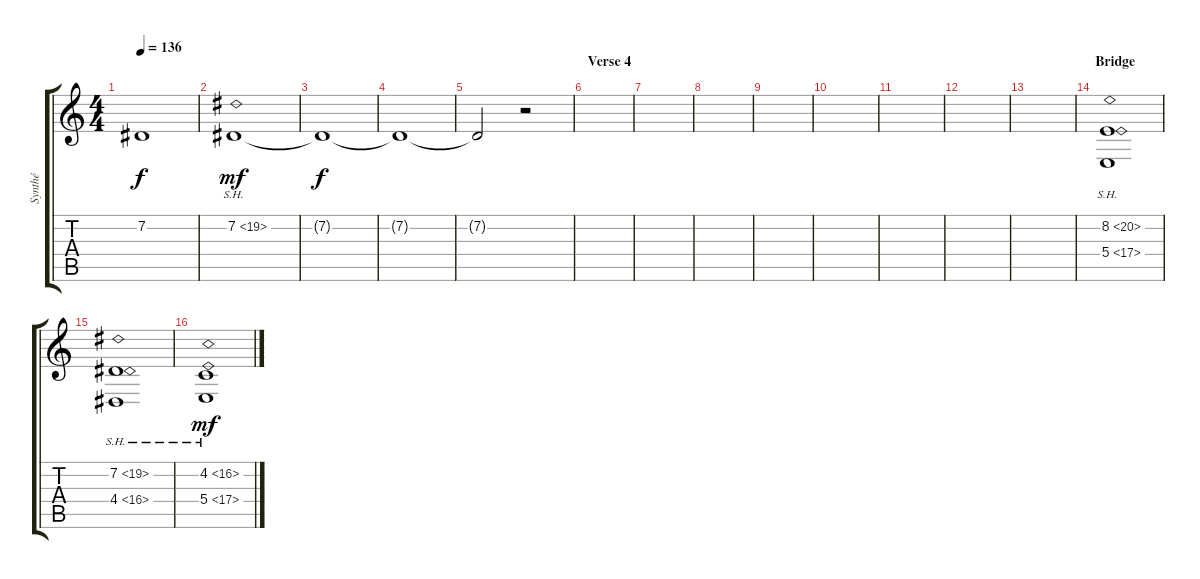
\track ("Synthé" "Synthé") {instrument synthstrings1}
\staff {score tabs}
\tuning (Db4 Ab3 E3 B2 Gb2 B1) {hide}
\ts (4 4)
\tempo 136
\clef g2
\ks c
7.2{t}.1{dy f} |
7.2{sh 12}.1{dy mf} |
7.2{t}.1{dy f} |
7.2{t}.1 |
7.2{t}.2 r.2 |
\section ("" "Verse 4")
|
|
|
|
|
|
|
|
\section ("" "Bridge")
(8.2{sh 12} 5.4{sh 12}).1 |
(7.2{sh 12} 4.4{sh 12}).1 |
(4.2{sh 12} 5.4{sh 12}).1{dy mf}
